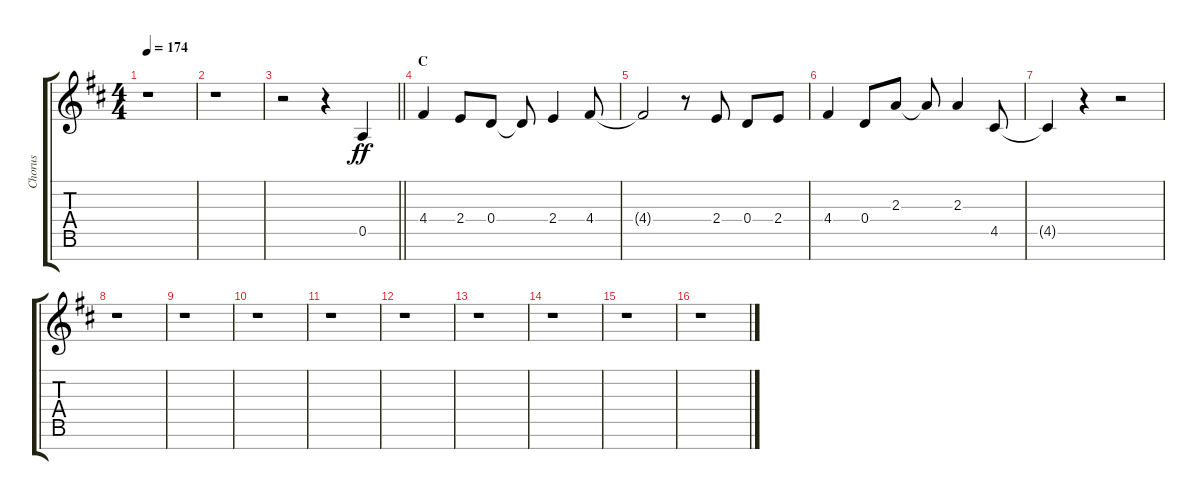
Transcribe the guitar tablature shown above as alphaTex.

\track ("Chorus" "Chorus") {instrument voiceoohs}
\staff {score tabs}
\tuning (E5 B4 G4 D4 A3 E3 B2) {hide}
\ts (4 4)
\tempo 174
\clef g2
\ks bminor
r.1{dy ff} |
r.1 |
\barLineRight lightlight
r.2 r.4 0.5.4 |
\section ("" "C")
4.4.4 2.4.8 0.4.8 0.4{t}.8 2.4.4 4.4.8 |
4.4{t}.2 r.8 2.4.8 0.4.8 2.4.8 |
4.4.4 0.4.8 2.3.8 2.3{t}.8 2.3.4 4.5.8 |
4.5{t}.4 r.4 r.2 |
r.1 |
r.1 |
r.1 |
r.1 |
r.1 |
r.1 |
r.1 |
r.1 |
r.1
